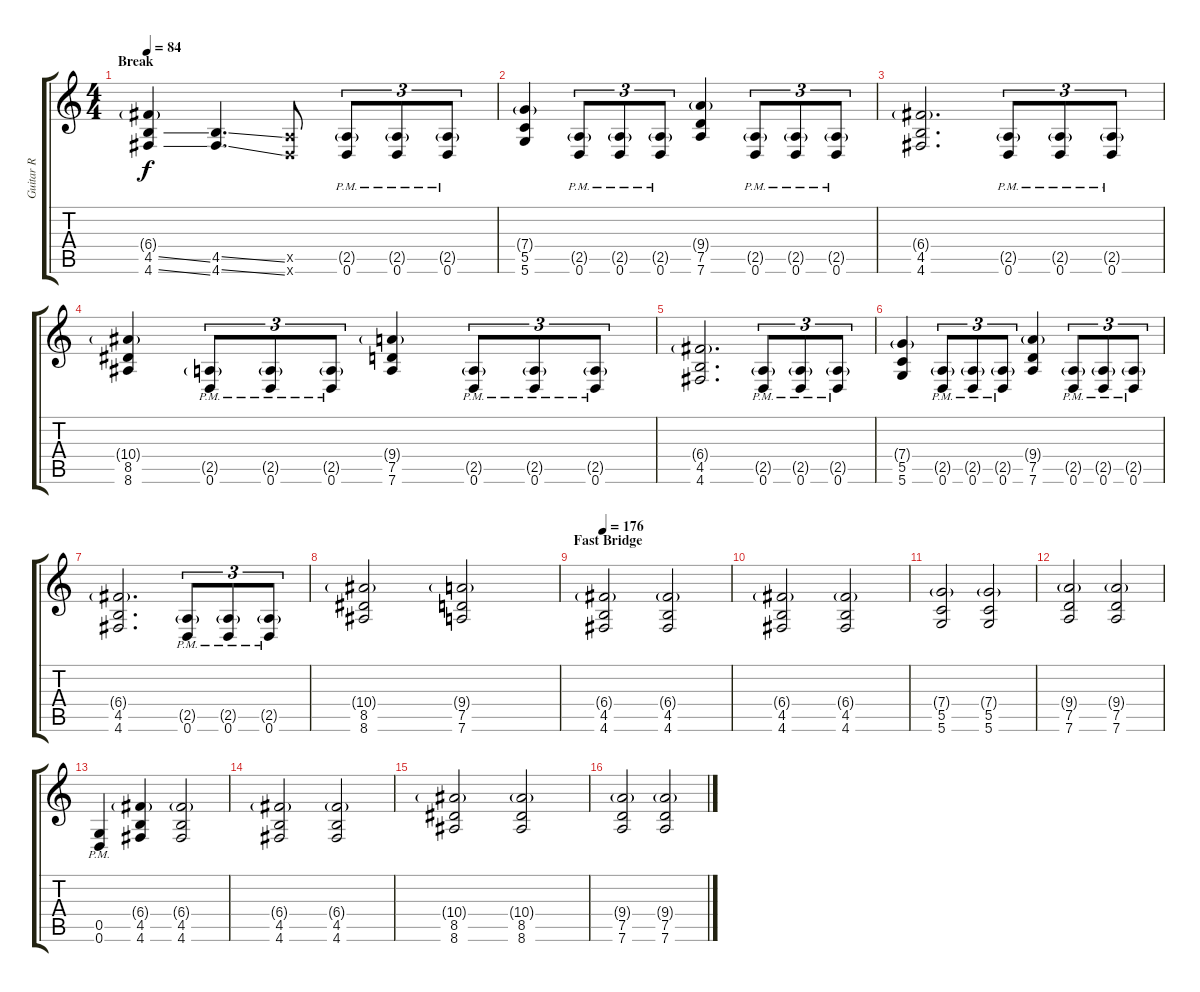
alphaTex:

\track ("Guitar R" "Guitar R") {instrument distortionguitar}
\staff {score tabs}
\tuning (D4 A3 F3 C3 G2 D2) {hide}
\ts (4 4)
\section ("" "Break")
\tempo 84
\clef g2
\ks c
(6.4{g} 4.5{ss} 4.6{ss}).4{dy f} (4.5{ss} 4.6{ss}).4{d} (2.5{x} 0.6{x}).8 (2.5{g pm} 0.6{pm}).8{tu (3 2)} (2.5{g pm} 0.6{pm}).8{tu (3 2)} (2.5{g pm} 0.6{pm}).8{tu (3 2)} |
(7.4{g} 5.5 5.6).4 (2.5{g pm} 0.6{pm}).8{tu (3 2)} (2.5{g pm} 0.6{pm}).8{tu (3 2)} (2.5{g pm} 0.6{pm}).8{tu (3 2)} (9.4{g} 7.5 7.6).4 (2.5{g pm} 0.6{pm}).8{tu (3 2)} (2.5{g pm} 0.6{pm}).8{tu (3 2)} (2.5{g pm} 0.6{pm}).8{tu (3 2)} |
(6.4{g} 4.5 4.6).2{d} (2.5{g pm} 0.6{pm}).8{tu (3 2)} (2.5{g pm} 0.6{pm}).8{tu (3 2)} (2.5{g pm} 0.6{pm}).8{tu (3 2)} |
(10.4{g} 8.5 8.6).4 (2.5{g pm} 0.6{pm}).8{tu (3 2)} (2.5{g pm} 0.6{pm}).8{tu (3 2)} (2.5{g pm} 0.6{pm}).8{tu (3 2)} (9.4{g} 7.5 7.6).4 (2.5{g pm} 0.6{pm}).8{tu (3 2)} (2.5{g pm} 0.6{pm}).8{tu (3 2)} (2.5{g pm} 0.6{pm}).8{tu (3 2)} |
(6.4{g} 4.5 4.6).2{d} (2.5{g pm} 0.6{pm}).8{tu (3 2)} (2.5{g pm} 0.6{pm}).8{tu (3 2)} (2.5{g pm} 0.6{pm}).8{tu (3 2)} |
(7.4{g} 5.5 5.6).4 (2.5{g pm} 0.6{pm}).8{tu (3 2)} (2.5{g pm} 0.6{pm}).8{tu (3 2)} (2.5{g pm} 0.6{pm}).8{tu (3 2)} (9.4{g} 7.5 7.6).4 (2.5{g pm} 0.6{pm}).8{tu (3 2)} (2.5{g pm} 0.6{pm}).8{tu (3 2)} (2.5{g pm} 0.6{pm}).8{tu (3 2)} |
(6.4{g} 4.5 4.6).2{d} (2.5{g pm} 0.6{pm}).8{tu (3 2)} (2.5{g pm} 0.6{pm}).8{tu (3 2)} (2.5{g pm} 0.6{pm}).8{tu (3 2)} |
(10.4{g} 8.5 8.6).2 (9.4{g} 7.5 7.6).2 |
\section ("" "Fast Bridge")
\tempo 176
(6.4{g} 4.5 4.6).2 (6.4{g} 4.5 4.6).2 |
(6.4{g} 4.5 4.6).2 (6.4{g} 4.5 4.6).2 |
(7.4{g} 5.5 5.6).2 (7.4{g} 5.5 5.6).2 |
(9.4{g} 7.5 7.6).2 (9.4{g} 7.5 7.6).2 |
(0.5{pm} 0.6{pm}).4 (6.4{g} 4.5 4.6).4 (6.4{g} 4.5 4.6).2 |
(6.4{g} 4.5 4.6).2 (6.4{g} 4.5 4.6).2 |
(10.4{g} 8.5 8.6).2 (10.4{g} 8.5 8.6).2 |
(9.4{g} 7.5 7.6).2 (9.4{g} 7.5 7.6).2
